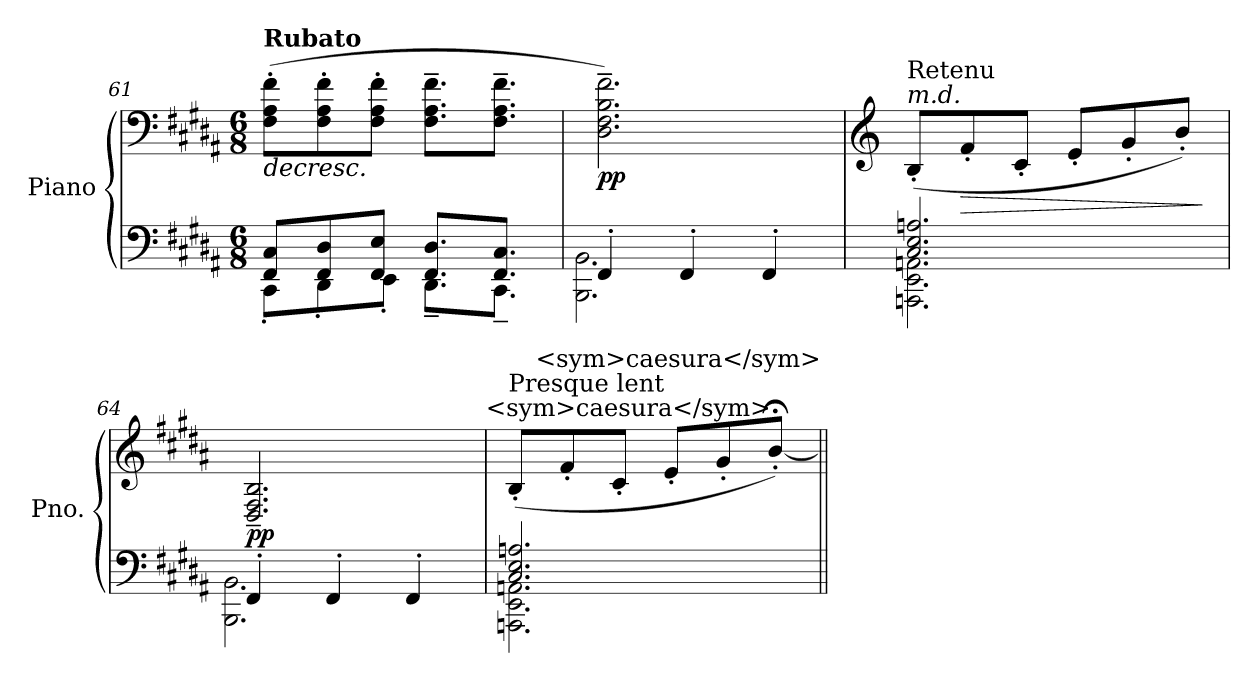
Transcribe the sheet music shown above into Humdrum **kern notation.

**kern	**kern	**dynam
*part1	*part1	*part1
*staff2	*staff1	*staff1/2
*I"Piano	*	*
*I'Pno.	*	*
*clefF4	*clefF4	*
*k[f#c#g#d#a#]	*k[f#c#g#d#a#]	*
*M6/8	*M6/8	*
=61	=61	=61
*^	*	*
!	!	!LO:TX:a:B:t=Rubato	!
!	!	!	!LO:HP:b
8FF#/ 8C#/L	8CC#'\L	(>8F#\' 8A#\' 8f#\'L	>
8FF#/ 8D#/	8DD#'\	8F#\' 8A#\' 8f#\'	.
8FF#/ 8E/J	8EE'\J	8F#\' 8A#\' 8f#\'J	.
8.FF#/ 8.D#/L	8.DD#~\L	8.F#\~ 8.A#\~ 8.f#\~L	.
8.FF#/ 8.C#/J	8.CC#~\J	8.F#\~ 8.A#\~ 8.f#\~J	.
!!LO:LB:g=z
=62	=62	=62	=62
!	!	!	!LO:DY:b
4FF#'</	2.BBB\ 2.BB\	2.D#\~ 2.F#\~ 2.B\~ 2.f#\~)	pp
4FF#'</	.	.	.
4FF#'</	.	.	.
=63	=63	=63	=63
*	*	*clefG2	*
!	!	!LO:TX:i:t=m.d.	!
!	!	!LO:TX:a:t=Retenu	!
2.C#/ 2.E/ 2.An/	2.AAAn\ 2.EE\ 2.AAn\	(<8B'/L	.
!	!	!	!LO:HP:b
.	.	8f#'/	>
.	.	8c#'/J	.
.	.	8e'/L	.
.	.	8g#'/	.
.	.	8b'/J)	.
*v	*v	*	*
.	.	]
=64	=64	=64
*^	*	*
!	!	!	!LO:DY:b
4FF#'</	2.BBB\ 2.BB\	2.D#/~ 2.F#/~ 2.B/~	pp
4FF#'</	.	.	.
4FF#'</	.	.	.
!	!	!LO:TX:a:t=<sym>caesura</sym>	!
=65	=65	=65	=65
!	!	!LO:TX:a:t=Presque lent	!
2.C#/ 2.E/ 2.An/	2.AAAn\ 2.EE\ 2.AAn\	(<8B'/L	.
.	.	8f#'/	.
.	.	8c#'/J	.
.	.	8e'/L	.
.	.	8g#'/	.
.	.	[8b;<'/J)	.
*v	*v	*	*
.	.	]
!	!LO:TX:a:t=<sym>caesura</sym>	!
=||	=||	=||
*-	*-	*-
